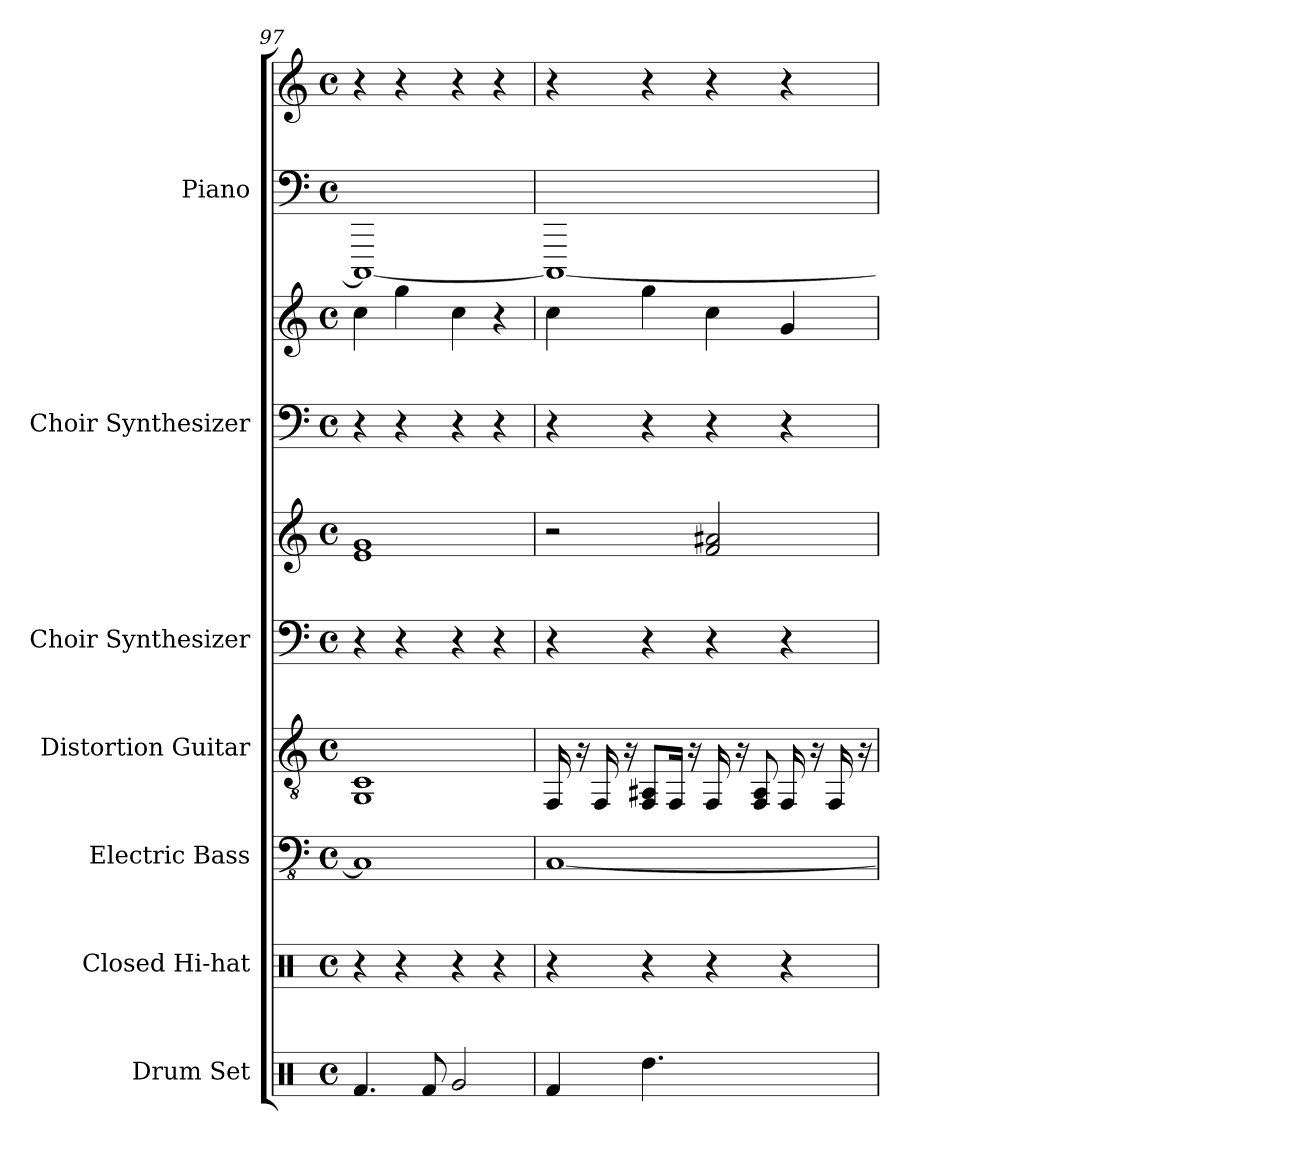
**kern	**kern	**kern	**kern	**kern	**kern	**kern	**kern	**kern	**kern
*part7	*part6	*part5	*part4	*part3	*part3	*part2	*part2	*part1	*part1
*staff10	*staff9	*staff8	*staff7	*staff6	*staff5	*staff4	*staff3	*staff2	*staff1
*I"Drum Set	*I"Closed Hi-hat	*I"Electric Bass	*I"Distortion Guitar	*I"Choir Synthesizer	*	*I"Choir Synthesizer	*	*I"Piano	*
*I'Drums	*I'Cl HH	*I'El. B.	*I'Dist. Guit.	*I'Synth.	*	*I'Synth.	*	*I'Pno.	*
*clefX	*clefX	*clefFv4	*clefGv2	*clefF4	*clefG2	*clefF4	*clefG2	*clefF4	*clefG2
*k[]	*k[]	*k[]	*k[]	*k[]	*k[]	*k[]	*k[]	*k[]	*k[]
*M4/4	*M4/4	*M4/4	*M4/4	*M4/4	*M4/4	*M4/4	*M4/4	*M4/4	*M4/4
*met(c)	*met(c)	*met(c)	*met(c)	*met(c)	*met(c)	*met(c)	*met(c)	*met(c)	*met(c)
=97	=97	=97	=97	=97	=97	=97	=97	=97	=97
4.Rf	4r	1CC]	1GG 1C	4r	1e 1g	4r	4cc	1CCC_	4r
.	4r	.	.	4r	.	4r	4gg	.	4r
8Rf	.	.	.	.	.	.	.	.	.
2Rg	4r	.	.	4r	.	4r	4cc	.	4r
.	4r	.	.	4r	.	4r	4r	.	4r
=98	=98	=98	=98	=98	=98	=98	=98	=98	=98
4Rf	4r	[1CC	16FF	4r	2r	4r	4cc	1CCC_	4r
.	.	.	16r	.	.	.	.	.	.
.	.	.	16FF	.	.	.	.	.	.
.	.	.	16r	.	.	.	.	.	.
4.Rdd	4r	.	8FF 8AA#XL	4r	.	4r	4gg	.	4r
.	.	.	16FFJk	.	.	.	.	.	.
.	.	.	16r	.	.	.	.	.	.
.	4r	.	16FF	4r	2a#X 2f	4r	4cc	.	4r
.	.	.	16r	.	.	.	.	.	.
4.R	.	.	8AA# 8FF	.	.	.	.	.	.
.	4r	.	16FF	4r	.	4r	4g	.	4r
.	.	.	16r	.	.	.	.	.	.
.	.	.	16FF	.	.	.	.	.	.
.	.	.	16r	.	.	.	.	.	.
=	=	=	=	=	=	=	=	=	=
*-	*-	*-	*-	*-	*-	*-	*-	*-	*-
